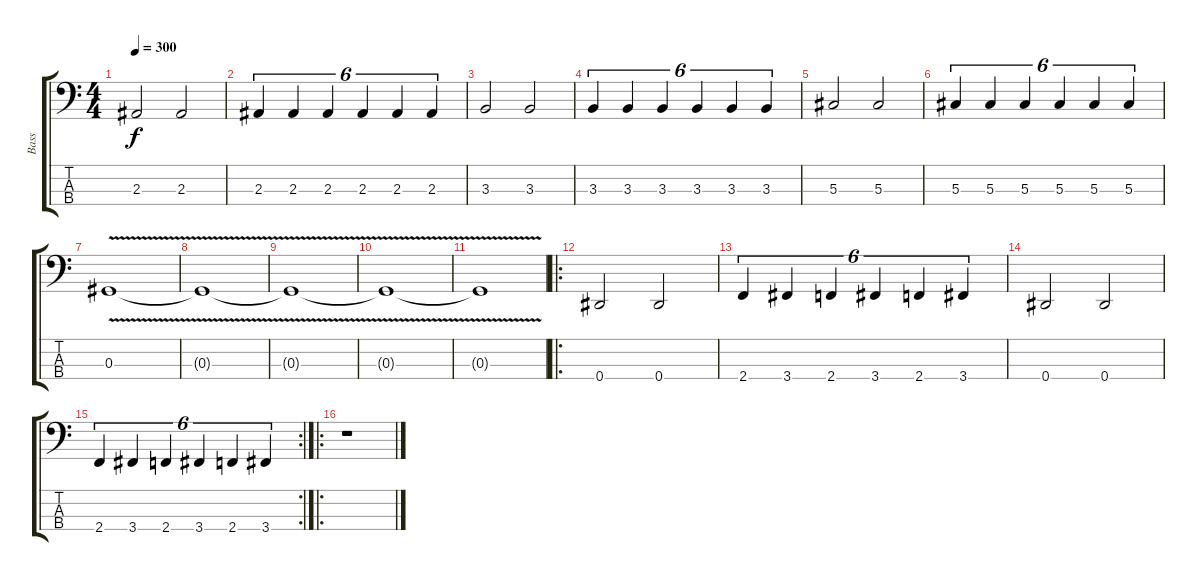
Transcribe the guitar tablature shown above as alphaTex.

\track ("Bass" "Bass") {instrument electricbasspick}
\staff {score tabs}
\tuning (Gb2 Db2 Ab1 Eb1) {hide}
\ts (4 4)
\tempo 300
\clef f4
\ks c
2.3.2{dy f} 2.3.2 |
2.3.4{tu (6 4)} 2.3.4{tu (6 4)} 2.3.4{tu (6 4)} 2.3.4{tu (6 4)} 2.3.4{tu (6 4)} 2.3.4{tu (6 4)} |
3.3.2 3.3.2 |
3.3.4{tu (6 4)} 3.3.4{tu (6 4)} 3.3.4{tu (6 4)} 3.3.4{tu (6 4)} 3.3.4{tu (6 4)} 3.3.4{tu (6 4)} |
5.3.2 5.3.2 |
5.3.4{tu (6 4)} 5.3.4{tu (6 4)} 5.3.4{tu (6 4)} 5.3.4{tu (6 4)} 5.3.4{tu (6 4)} 5.3.4{tu (6 4)} |
0.3{v}.1 |
0.3{v t}.1 |
0.3{v t}.1 |
0.3{v t}.1 |
0.3{v t}.1 |
\ro
0.4.2 0.4.2 |
2.4.4{tu (6 4)} 3.4.4{tu (6 4)} 2.4.4{tu (6 4)} 3.4.4{tu (6 4)} 2.4.4{tu (6 4)} 3.4.4{tu (6 4)} |
0.4.2 0.4.2 |
\rc 2
2.4.4{tu (6 4)} 3.4.4{tu (6 4)} 2.4.4{tu (6 4)} 3.4.4{tu (6 4)} 2.4.4{tu (6 4)} 3.4.4{tu (6 4)} |
\ro
r.1
